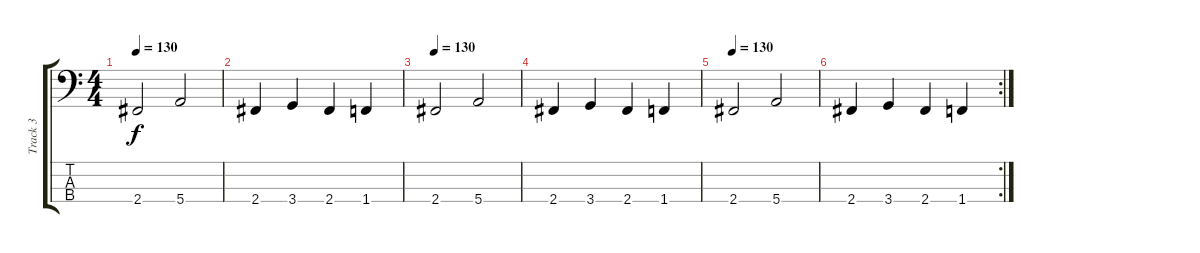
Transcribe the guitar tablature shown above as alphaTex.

\track ("Track 3" "Track 3") {instrument electricbasspick}
\staff {score tabs}
\tuning (G2 D2 A1 E1) {hide}
\ts (4 4)
\tempo 130
\clef f4
\ks c
2.4.2{dy f} 5.4.2 |
2.4.4 3.4.4 2.4.4 1.4.4 |
\tempo 130
2.4.2 5.4.2 |
2.4.4 3.4.4 2.4.4 1.4.4 |
\tempo 130
2.4.2 5.4.2 |
\rc 2
2.4.4 3.4.4 2.4.4 1.4.4
